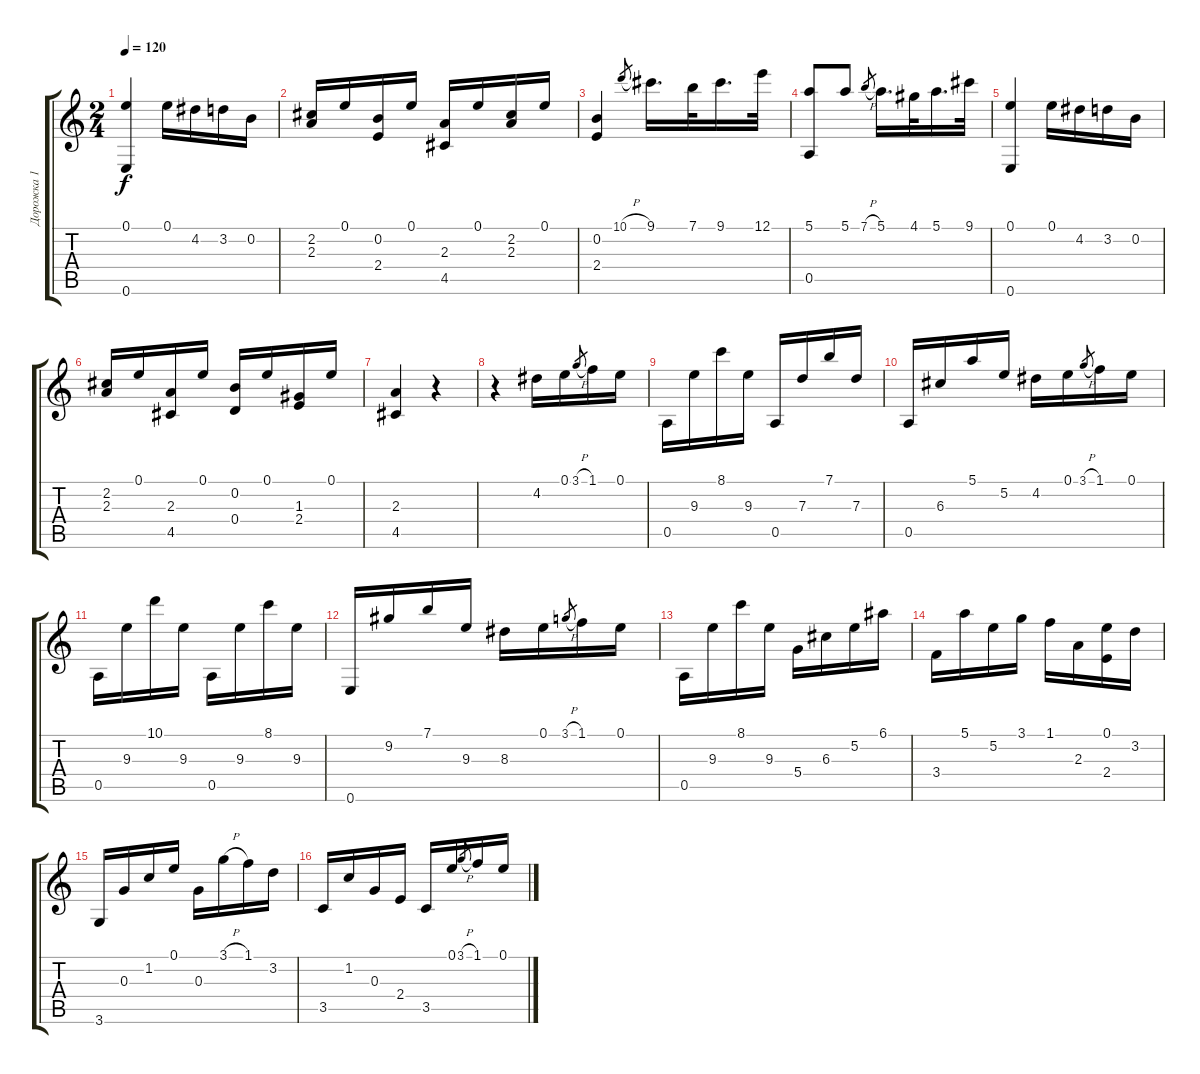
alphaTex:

\track ("Дорожка 1" "Дорожка 1") {instrument acousticguitarnylon}
\staff {score tabs}
\tuning (E4 B3 G3 D3 A2 E2) {hide}
\ts (2 4)
\tempo 120
\clef g2
\ks c
(0.1 0.6).4{dy f} 0.1.16 4.2.16 3.2.16 0.2.16 |
(2.2 2.3).16 0.1.16 (0.2 2.4).16 0.1.16 (2.3 4.5).16 0.1.16 (2.2 2.3).16 0.1.16 |
(0.2 2.4).4 10.1{h}.8{gr} 9.1.16{d} 7.1.32 9.1.16{d} 12.1.32 |
(5.1 0.5).8 5.1.8 7.1{h}.8{gr} 5.1.16{d} 4.1.32 5.1.16{d} 9.1.32 |
(0.1 0.6).4 0.1.16 4.2.16 3.2.16 0.2.16 |
(2.2 2.3).16 0.1.16 (2.3 4.5).16 0.1.16 (0.2 0.4).16 0.1.16 (1.3 2.4).16 0.1.16 |
(2.3 4.5).4 r.4 |
r.4 4.2.16 0.1.16 3.1{h}.8{gr} 1.1.16 0.1.16 |
0.5.16 9.3.16 8.1.16 9.3.16 0.5.16 7.3.16 7.1.16 7.3.16 |
0.5.16 6.3.16 5.1.16 5.2.16 4.2.16 0.1.16 3.1{h}.8{gr} 1.1.16 0.1.16 |
0.5.16 9.3.16 10.1.16 9.3.16 0.5.16 9.3.16 8.1.16 9.3.16 |
0.6.16 9.2.16 7.1.16 9.3.16 8.3.16 0.1.16 3.1{h}.8{gr} 1.1.16 0.1.16 |
0.5.16 9.3.16 8.1.16 9.3.16 5.4.16 6.3.16 5.2.16 6.1.16 |
3.4.16 5.1.16 5.2.16 3.1.16 1.1.16 2.3.16 (0.1 2.4).16 3.2.16 |
3.6.16 0.3.16 1.2.16 0.1.16 0.3.16 3.1{h}.16 1.1.16 3.2.16 |
3.5.16 1.2.16 0.3.16 2.4.16 3.5.16 0.1.16 3.1{h}.8{gr} 1.1.16 0.1.16
